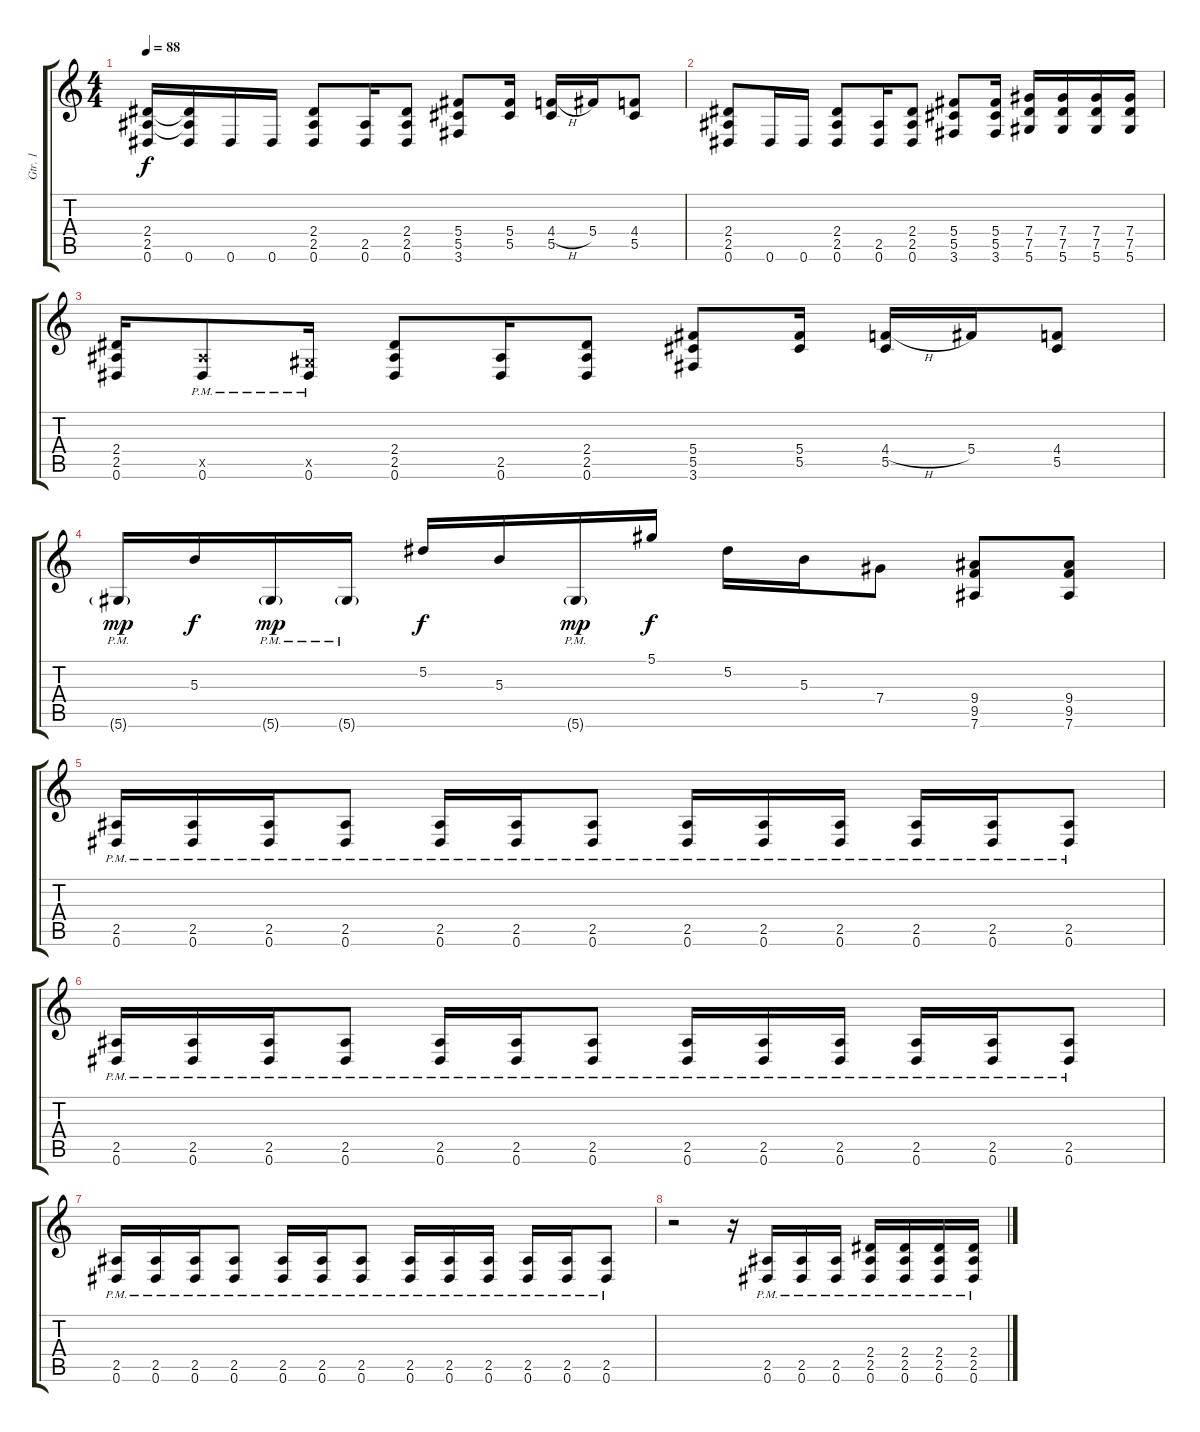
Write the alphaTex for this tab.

\track ("Gtr. 1" "Gtr. 1") {instrument distortionguitar}
\staff {score tabs}
\tuning (Eb4 Bb3 Gb3 Db3 Ab2 Eb2) {hide}
\ts (4 4)
\tempo 88
\clef g2
\ks c
(2.4 2.5 0.6).16{dy f instrument distortionguitar} (2.4{t} 2.5{t} 0.6).16 0.6.16 0.6.16 (2.4 2.5 0.6).8 (2.5 0.6).16 (2.4 2.5 0.6).8 (5.4 5.5 3.6).8 (5.4 5.5).16 (4.4{h} 5.5).16 5.4.16 (4.4 5.5).8 |
(2.4 2.5 0.6).8 0.6.16 0.6.16 (2.4 2.5 0.6).8 (2.5 0.6).16 (2.4 2.5 0.6).8 (5.4 5.5 3.6).8 (5.4 5.5 3.6).16 (7.4 7.5 5.6).16 (7.4 7.5 5.6).16 (7.4 7.5 5.6).16 (7.4 7.5 5.6).16 |
(2.4 2.5 0.6).16{instrument distortionguitar} (2.5{x} 0.6{pm}).8 (0.5{x} 0.6{pm}).16 (2.4 2.5 0.6).8 (2.5 0.6).16 (2.4 2.5 0.6).8 (5.4 5.5 3.6).8 (5.4 5.5).16 (4.4{h} 5.5).16 5.4.16 (4.4 5.5).8 |
5.6{g pm}.16{dy mp} 5.3.16{dy f} 5.6{g pm}.16{dy mp} 5.6{g pm}.16 5.2.16{dy f} 5.3.16 5.6{g pm}.16{dy mp} 5.1.16{dy f} 5.2.16 5.3.16 7.4.8 (9.4 9.5 7.6).8 (9.4 9.5 7.6).8 |
(2.5{pm} 0.6{pm}).16 (2.5{pm} 0.6{pm}).16 (2.5{pm} 0.6{pm}).16 (2.5{pm} 0.6{pm}).8 (2.5{pm} 0.6{pm}).16 (2.5{pm} 0.6{pm}).16 (2.5{pm} 0.6{pm}).8 (2.5{pm} 0.6{pm}).16 (2.5{pm} 0.6{pm}).16 (2.5{pm} 0.6{pm}).16 (2.5{pm} 0.6{pm}).16 (2.5{pm} 0.6{pm}).16 (2.5{pm} 0.6{pm}).8 |
(2.5{pm} 0.6{pm}).16 (2.5{pm} 0.6{pm}).16 (2.5{pm} 0.6{pm}).16 (2.5{pm} 0.6{pm}).8 (2.5{pm} 0.6{pm}).16 (2.5{pm} 0.6{pm}).16 (2.5{pm} 0.6{pm}).8 (2.5{pm} 0.6{pm}).16 (2.5{pm} 0.6{pm}).16 (2.5{pm} 0.6{pm}).16 (2.5{pm} 0.6{pm}).16 (2.5{pm} 0.6{pm}).16 (2.5{pm} 0.6{pm}).8 |
(2.5{pm} 0.6{pm}).16 (2.5{pm} 0.6{pm}).16 (2.5{pm} 0.6{pm}).16 (2.5{pm} 0.6{pm}).8 (2.5{pm} 0.6{pm}).16 (2.5{pm} 0.6{pm}).16 (2.5{pm} 0.6{pm}).8 (2.5{pm} 0.6{pm}).16 (2.5{pm} 0.6{pm}).16 (2.5{pm} 0.6{pm}).16 (2.5{pm} 0.6{pm}).16 (2.5{pm} 0.6{pm}).16 (2.5{pm} 0.6{pm}).8 |
r.2 r.16 (2.5{pm} 0.6{pm}).16 (2.5{pm} 0.6{pm}).16 (2.5{pm} 0.6{pm}).16 (2.4{pm} 2.5{pm} 0.6{pm}).16 (2.4{pm} 2.5{pm} 0.6{pm}).16 (2.4{pm} 2.5{pm} 0.6{pm}).16 (2.4{pm} 2.5{pm} 0.6{pm}).16
